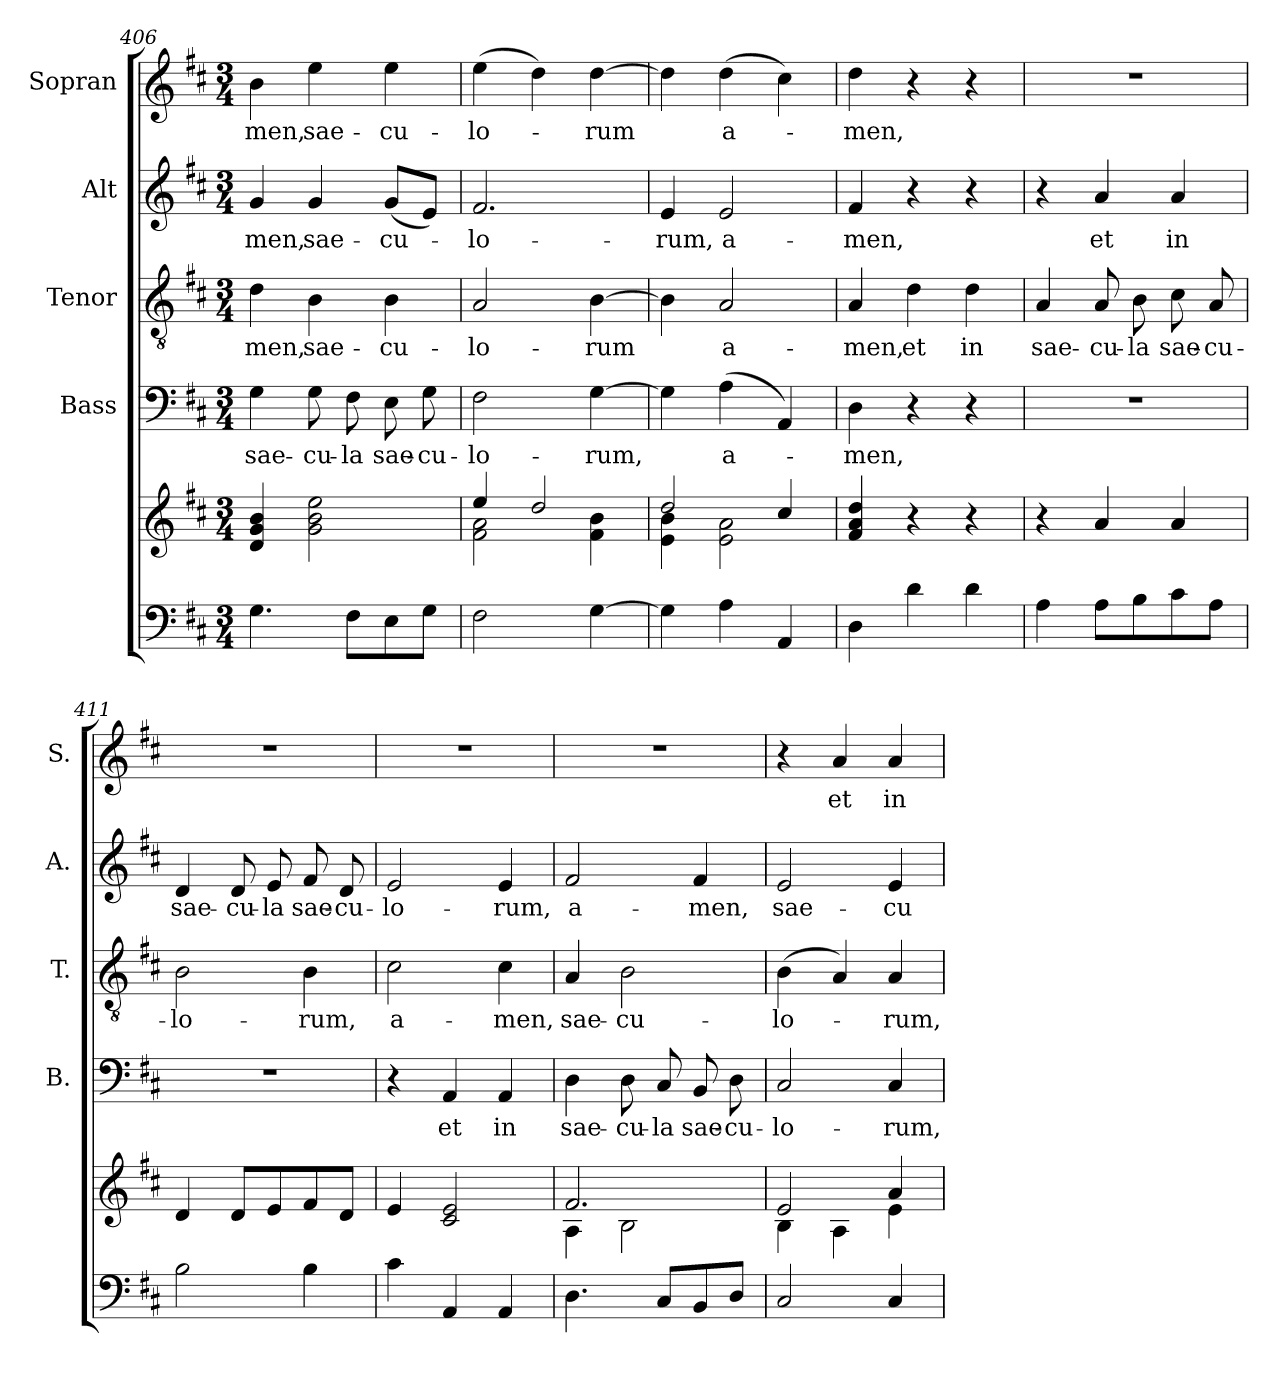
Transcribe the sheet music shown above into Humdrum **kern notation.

**kern	**kern	**kern	**text	**kern	**text	**kern	**text	**kern	**text
*part5	*part5	*part4	*part4	*part3	*part3	*part2	*part2	*part1	*part1
*staff6	*staff5	*staff4	*staff4	*staff3	*staff3	*staff2	*staff2	*staff1	*staff1
*	*	*I"Bass	*	*I"Tenor	*	*I"Alt	*	*I"Sopran	*
*	*	*I'B.	*	*I'T.	*	*I'A.	*	*I'S.	*
*clefF4	*clefG2	*clefF4	*	*clefGv2	*	*clefG2	*	*clefG2	*
*k[f#c#]	*k[f#c#]	*k[f#c#]	*	*k[f#c#]	*	*k[f#c#]	*	*k[f#c#]	*
*D:	*D:	*D:	*	*D:	*	*D:	*	*D:	*
*M3/4	*M3/4	*M3/4	*	*M3/4	*	*M3/4	*	*M3/4	*
=406	=406	=406	=406	=406	=406	=406	=406	=406	=406
!	!	!	!LO:LY:b	!	!LO:LY:b	!	!LO:LY:b	!	!LO:LY:b
4.G\	4d/ 4g/ 4b/	4G\	sae-	4d\	-men,	4g/	-men,	4b\	-men,
!	!	!	!LO:LY:b	!	!LO:LY:b	!	!LO:LY:b	!	!LO:LY:b
.	2g\ 2b\ 2ee\	8G\	-cu-	4B\	sae-	4g/	sae-	4ee\	sae-
!	!	!	!LO:LY:b	!	!	!	!	!	!
8F#\L	.	8F#\	-la	.	.	.	.	.	.
!	!	!	!LO:LY:b	!	!LO:LY:b	!	!LO:LY:b	!	!LO:LY:b
8E\	.	8E\	sae-	4B\	-cu-	(<8g/L	-cu-	4ee\	-cu-
!	!	!	!LO:LY:b	!	!	!	!	!	!
8G\J	.	8G\	-cu-	.	.	8e/J)	.	.	.
=407	=407	=407	=407	=407	=407	=407	=407	=407	=407
*	*^	*	*	*	*	*	*	*	*
!	!	!	!	!LO:LY:b	!	!LO:LY:b	!	!LO:LY:b	!	!LO:LY:b
2F#\	4ee/	2f#\ 2a\	2F#\	-lo-	2A/	-lo-	2.f#/	-lo-	(>4ee\	-lo-
.	2dd/	.	.	.	.	.	.	.	4dd\)	.
!	!	!	!	!LO:LY:b	!	!LO:LY:b	!	!	!	!LO:LY:b
[4G\	.	4f#\ 4b\	[4G\	-rum,	[4B\	-rum	.	.	[4dd\	-rum
=408	=408	=408	=408	=408	=408	=408	=408	=408	=408	=408
!	!	!	!	!	!	!	!	!LO:LY:b	!	!
4G\]	2dd/	4e\ 4b\	4G\]	.	4B\]	.	4e/	-rum,	4dd\]	.
!	!	!	!	!LO:LY:b	!	!LO:LY:b	!	!LO:LY:b	!	!LO:LY:b
4A\	.	2e\ 2a\	(>4A\	a-	2A/	a-	2e/	a-	(>4dd\	a-
4AA/	4cc#/	.	4AA/)	.	.	.	.	.	4cc#\)	.
*	*v	*v	*	*	*	*	*	*	*	*
!!LO:LB:g=z
=409	=409	=409	=409	=409	=409	=409	=409	=409	=409
!	!	!	!LO:LY:b	!	!LO:LY:b	!	!LO:LY:b	!	!LO:LY:b
4D\	4f#/ 4a/ 4dd/	4D\	-men,	4A/	-men,	4f#/	-men,	4dd\	-men,
!	!	!	!	!	!LO:LY:b	!	!	!	!
4d\	4r	4r	.	4d\	et	4r	.	4r	.
!	!	!	!	!	!LO:LY:b	!	!	!	!
4d\	4r	4r	.	4d\	in	4r	.	4r	.
=410	=410	=410	=410	=410	=410	=410	=410	=410	=410
!	!	!	!	!	!LO:LY:b	!	!	!	!
4A\	4r	2.r	.	4A/	sae-	4r	.	2.r	.
!	!	!	!	!	!LO:LY:b	!	!LO:LY:b	!	!
8A\L	4a/	.	.	8A/	-cu-	4a/	et	.	.
!	!	!	!	!	!LO:LY:b	!	!	!	!
8B\	.	.	.	8B\	-la	.	.	.	.
!	!	!	!	!	!LO:LY:b	!	!LO:LY:b	!	!
8c#\	4a/	.	.	8c#\	sae-	4a/	in	.	.
!	!	!	!	!	!LO:LY:b	!	!	!	!
8A\J	.	.	.	8A/	-cu-	.	.	.	.
=411	=411	=411	=411	=411	=411	=411	=411	=411	=411
!	!	!	!	!	!LO:LY:b	!	!LO:LY:b	!	!
2B\	4d/	2.r	.	2B\	-lo-	4d/	sae-	2.r	.
!	!	!	!	!	!	!	!LO:LY:b	!	!
.	8d/L	.	.	.	.	8d/	-cu-	.	.
!	!	!	!	!	!	!	!LO:LY:b	!	!
.	8e/	.	.	.	.	8e/	-la	.	.
!	!	!	!	!	!LO:LY:b	!	!LO:LY:b	!	!
4B\	8f#/	.	.	4B\	-rum,	8f#/	sae-	.	.
!	!	!	!	!	!	!	!LO:LY:b	!	!
.	8d/J	.	.	.	.	8d/	-cu-	.	.
=412	=412	=412	=412	=412	=412	=412	=412	=412	=412
!	!	!	!	!	!LO:LY:b	!	!LO:LY:b	!	!
4c#\	4e/	4r	.	2c#\	a-	2e/	-lo-	2.r	.
!	!	!	!LO:LY:b	!	!	!	!	!	!
4AA/	2c#/ 2e/	4AA/	et	.	.	.	.	.	.
!	!	!	!LO:LY:b	!	!LO:LY:b	!	!LO:LY:b	!	!
4AA/	.	4AA/	in	4c#\	-men,	4e/	-rum,	.	.
=413	=413	=413	=413	=413	=413	=413	=413	=413	=413
*	*^	*	*	*	*	*	*	*	*
!	!	!	!	!LO:LY:b	!	!LO:LY:b	!	!LO:LY:b	!	!
4.D\	2.f#/	4A\	4D\	sae-	4A/	sae-	2f#/	a-	2.r	.
!	!	!	!	!LO:LY:b	!	!LO:LY:b	!	!	!	!
.	.	2B\	8D\	-cu-	2B\	-cu-	.	.	.	.
!	!	!	!	!LO:LY:b	!	!	!	!	!	!
8C#/L	.	.	8C#/	-la	.	.	.	.	.	.
!	!	!	!	!LO:LY:b	!	!	!	!LO:LY:b	!	!
8BB/	.	.	8BB/	sae-	.	.	4f#/	-men,	.	.
!	!	!	!	!LO:LY:b	!	!	!	!	!	!
8D/J	.	.	8D\	-cu-	.	.	.	.	.	.
=414	=414	=414	=414	=414	=414	=414	=414	=414	=414	=414
!	!	!	!	!LO:LY:b	!	!LO:LY:b	!	!LO:LY:b	!	!
2C#/	2e/	4B\	2C#/	-lo-	(>4B\	-lo-	2e/	sae-	4r	.
!	!	!	!	!	!	!	!	!	!	!LO:LY:b
.	.	4A\	.	.	4A/)	.	.	.	4a/	et
!	!	!	!	!LO:LY:b	!	!LO:LY:b	!	!LO:LY:b	!	!LO:LY:b
4C#/	4a/	4e\	4C#/	-rum,	4A/	-rum,	4e/	-cu-	4a/	in
*	*v	*v	*	*	*	*	*	*	*	*
=	=	=	=	=	=	=	=	=	=
*-	*-	*-	*-	*-	*-	*-	*-	*-	*-
